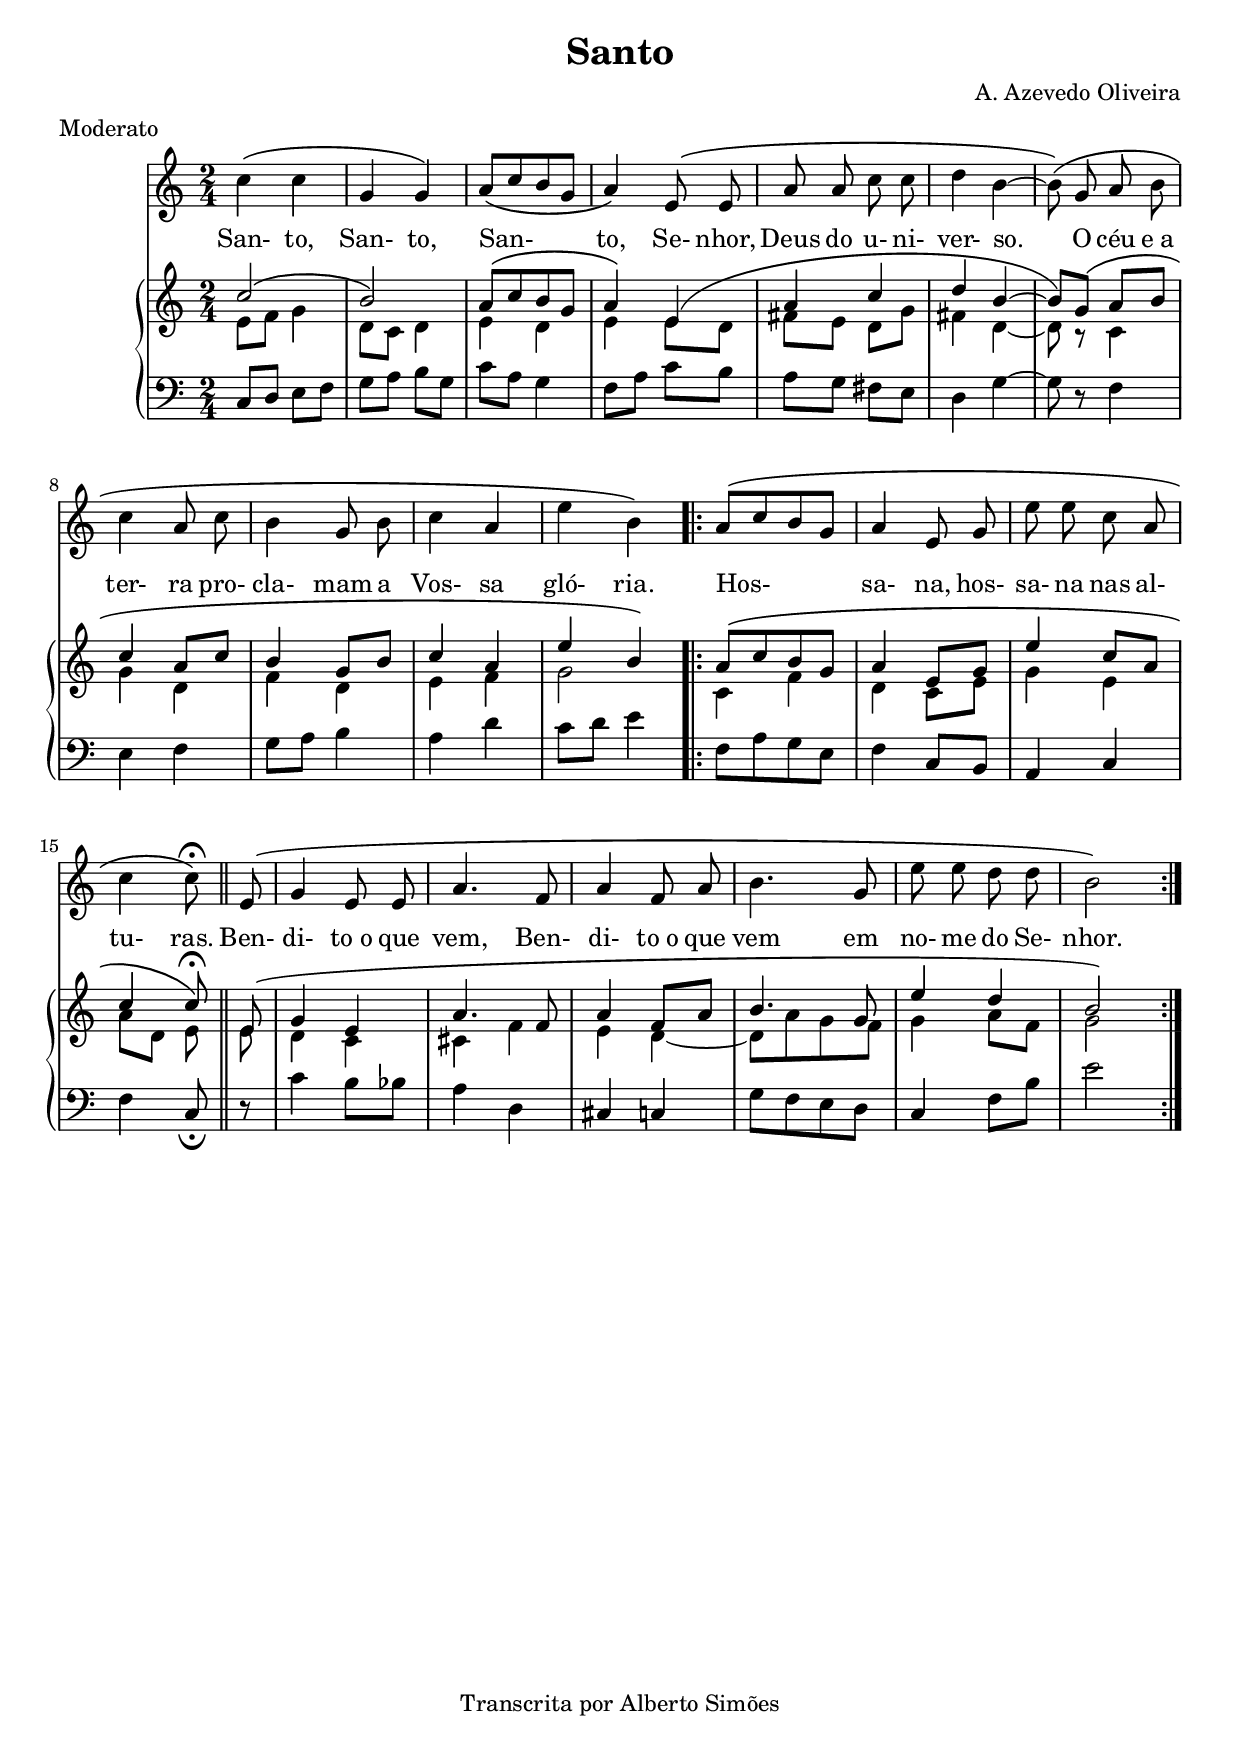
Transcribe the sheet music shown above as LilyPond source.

\version "2.14.0"

\header {
  title = "Santo"
  composer = "A. Azevedo Oliveira"
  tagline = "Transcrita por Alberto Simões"

  ocasioes = "santo"
  seccao   = "santo"

  meter = "Moderato"
}

%%%% Revista 8

global = {
  \key c \major
  \time 2/4
}

melody = \relative c'' {
  \global
  \clef treble
  \autoBeamOff

  c4\( c
       g g\)
  a8[\( c b g]
  a4\) e8\( e
            a a c c
            d4 b ~ b8\) \(g a b
                          c4 a8 c
                          b4 g8 b
                          c4 a
                          e' b\)

  \repeat volta 2 {
    a8[\( c b g] a4 e8 g e'8 e c a c4 c8\)\fermata \bar "||"
    e,8\( g4 e8 e a4. f8 a4 f8 a b4. g8 e'8 e d d b2\)
  }
}

text = \lyricmode {
  San- to, San- to, San- to,
  Se- nhor, Deus do u- ni- ver- so.
  O céu e_a ter- ra pro- cla- mam a Vos- sa gló- ria.
  Hos- sa- na, hos- sa- na nas al- tu- ras.
  Ben- di- to_o que vem, Ben- di- to_o que vem
  em no- me do Se- nhor.
}

upperA = \relative c'' {
  c2\( b\) 
  a8[\( c b g] a4\)
  e4\( a c d b ~ b8\)
  g8\( a[ b] c4 a8[ c] b4 g8[ b] c4 a e' b\)
  \repeat volta 2 {
    a8\([ c b g] a4 e8[ g] e'4 c8[ a] c4 c8\fermata \)
    \bar "||"
    e,8\( g4 e a4. f8 a4 f8[ a] b4. g8 e'4 d b2\)
  }
}

upperB = \relative c' {
  e8[ f] g4
  d8[ c] d4
  e d
  e e8[ d]
  fis[ e] d[ g]

  fis4 d ~ 
  d8 r c4
  g' d
  f d
  e f
  g2

  \repeat volta 2 {
    c,4 f
    d c8[ e]
    g4 e
    a8[ d,] e \bar "||" e
    d4 c
    cis f
    e d ~
    d8[ a' g f]
    g4 a8[ f]
    g2
  }
}

upper = {
  \global
  \clef treble
  << \upperA \\ \upperB >>
}

lower = \relative c {
  \global
  \clef bass

  c8[ d] e[ f] g[ a] b[ g]
  c[ a] g4 f8[ a] c[ b]
  a[ g] fis[ e]

  d4 g ~
  g8 r f4
  e f g8[ a] b4
  a d c8[ d] e4

  \repeat volta 2 {
    f,8[ a g e]
    f4 c8[ b]
    a4 c f c8_\fermata \bar "||" r
    c'4 b8[ bes] a4 d,
    cis4 c
    g'8[ f e d]
    c4 f8[ b] e2
  }
}

\score {
  <<
    \new Voice = "mel" \melody
    \new PianoStaff <<
      \new Staff = "upper" \upper
      \new Staff = "lower" \lower
    >>
    \new Lyrics \with { alignAboveContext = "upper" }
                { \lyricsto "mel" \text}
  >>
  \layout {
    \context {
      \Staff \RemoveEmptyStaves       
      % \override VerticalAxisGroup #'remove-first = ##t
    }
  }
  \midi {
    \context {
      \Score
      tempoWholesPerMinute = #(ly:make-moment 75 4)
    }
  }
}


